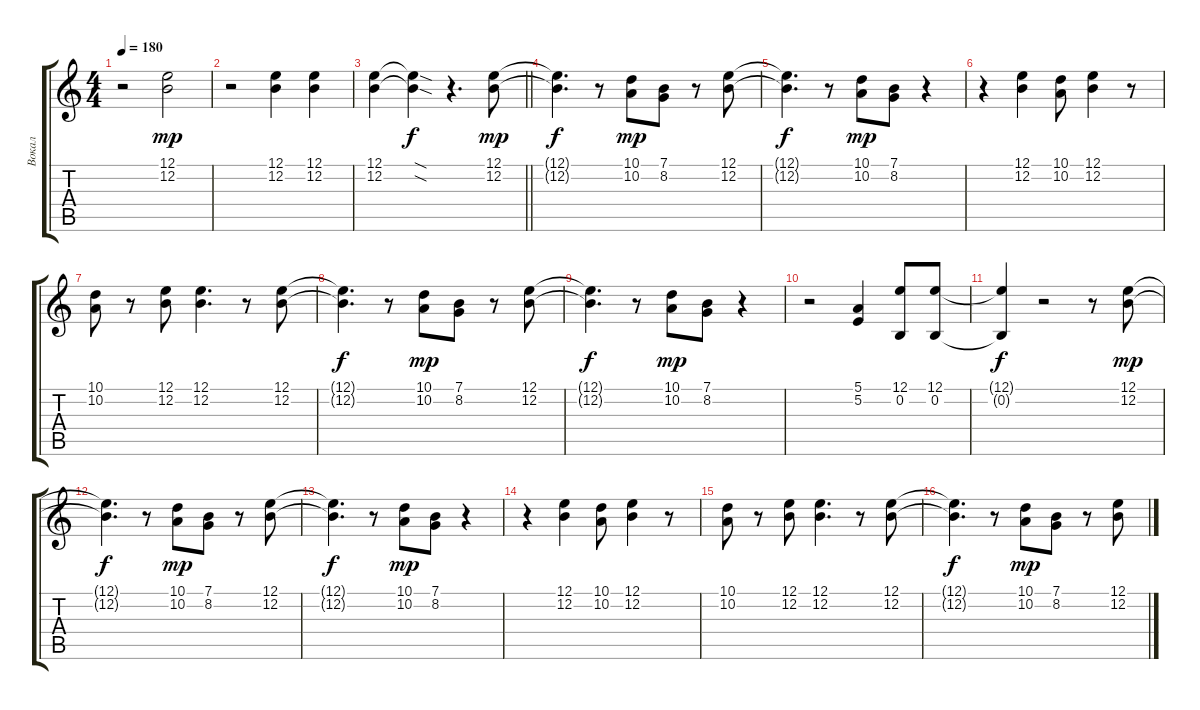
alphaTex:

\track ("Вокал" "Вокал") {instrument oboe}
\staff {score tabs}
\tuning (E4 B3 G3 D3 A2 E2) {hide}
\ts (4 4)
\tempo 180
\clef g2
\ks c
r.2{dy mp} (12.1 12.2).2 |
r.2 (12.1 12.2).4 (12.1 12.2).4 |
\barLineRight lightlight
(12.1 12.2).4 (12.1{sod t} 12.2{sod t}).4{dy f} r.4{d} (12.1 12.2).8{dy mp} |
(12.1{t} 12.2{t}).4{d dy f} r.8 (10.1 10.2).8{dy mp} (7.1 8.2).8 r.8 (12.1 12.2).8 |
(12.1{t} 12.2{t}).4{d dy f} r.8 (10.1 10.2).8{dy mp} (7.1 8.2).8 r.4 |
r.4 (12.1 12.2).4 (10.1 10.2).8 (12.1 12.2).4 r.8 |
(10.1 10.2).8 r.8 (12.1 12.2).8 (12.1 12.2).4{d} r.8 (12.1 12.2).8 |
(12.1{t} 12.2{t}).4{d dy f} r.8 (10.1 10.2).8{dy mp} (7.1 8.2).8 r.8 (12.1 12.2).8 |
(12.1{t} 12.2{t}).4{d dy f} r.8 (10.1 10.2).8{dy mp} (7.1 8.2).8 r.4 |
r.2 (5.1 5.2).4 (12.1 0.2).8 (12.1 0.2).8 |
(12.1{t} 0.2{t}).4{dy f} r.2 r.8 (12.1 12.2).8{dy mp} |
(12.1{t} 12.2{t}).4{d dy f} r.8 (10.1 10.2).8{dy mp} (7.1 8.2).8 r.8 (12.1 12.2).8 |
(12.1{t} 12.2{t}).4{d dy f} r.8 (10.1 10.2).8{dy mp} (7.1 8.2).8 r.4 |
r.4 (12.1 12.2).4 (10.1 10.2).8 (12.1 12.2).4 r.8 |
(10.1 10.2).8 r.8 (12.1 12.2).8 (12.1 12.2).4{d} r.8 (12.1 12.2).8 |
(12.1{t} 12.2{t}).4{d dy f} r.8 (10.1 10.2).8{dy mp} (7.1 8.2).8 r.8 (12.1 12.2).8
